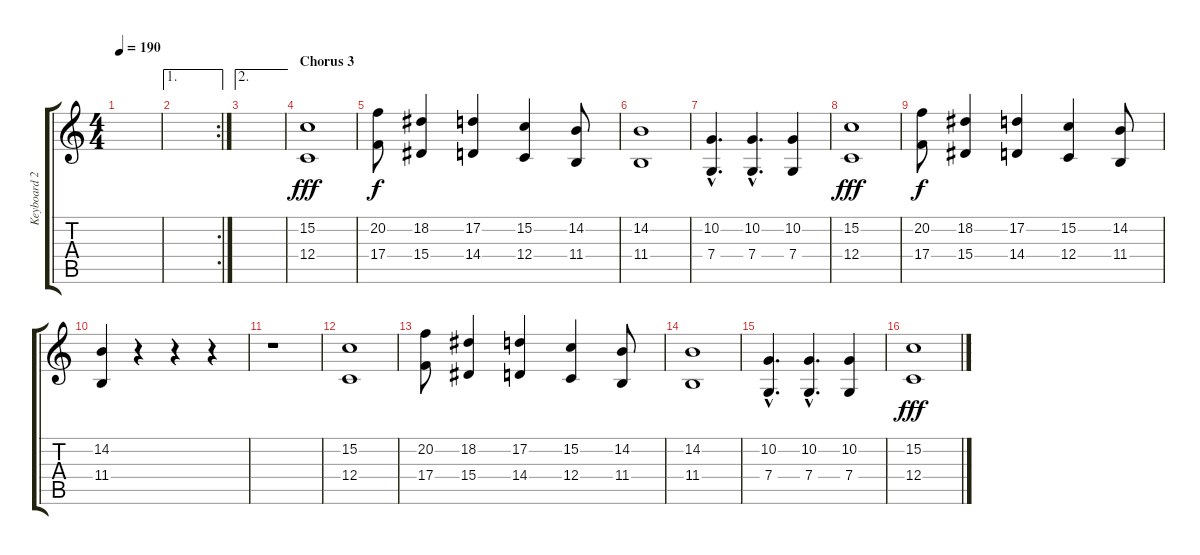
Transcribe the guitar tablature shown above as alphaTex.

\track ("Keyboard 2" "Keyboard 2") {instrument sitar}
\staff {score tabs}
\tuning (D4 A3 F3 C3 G2 C2) {hide}
\ts (4 4)
\tempo 190
\clef g2
\ks c
|
\ae 1
\rc 2
|
\ae 2
|
\section ("" "Chorus 3")
(15.2 12.4).1{dy fff volume 16 instrument fx4atmosphere} |
(20.2 17.4).8{dy f} (18.2 15.4).4 (17.2 14.4).4 (15.2 12.4).4 (14.2 11.4).8 |
(14.2 11.4).1 |
(10.2{hac} 7.4{hac}).4{d} (10.2{hac} 7.4{hac}).4{d} (10.2 7.4).4 |
(15.2 12.4).1{dy fff} |
(20.2 17.4).8{dy f} (18.2 15.4).4 (17.2 14.4).4 (15.2 12.4).4 (14.2 11.4).8 |
(14.2 11.4).4 r.4 r.4 r.4 |
r.1 |
(15.2 12.4).1 |
(20.2 17.4).8 (18.2 15.4).4 (17.2 14.4).4 (15.2 12.4).4 (14.2 11.4).8 |
(14.2 11.4).1 |
(10.2{hac} 7.4{hac}).4{d} (10.2{hac} 7.4{hac}).4{d} (10.2 7.4).4 |
(15.2 12.4).1{dy fff}
